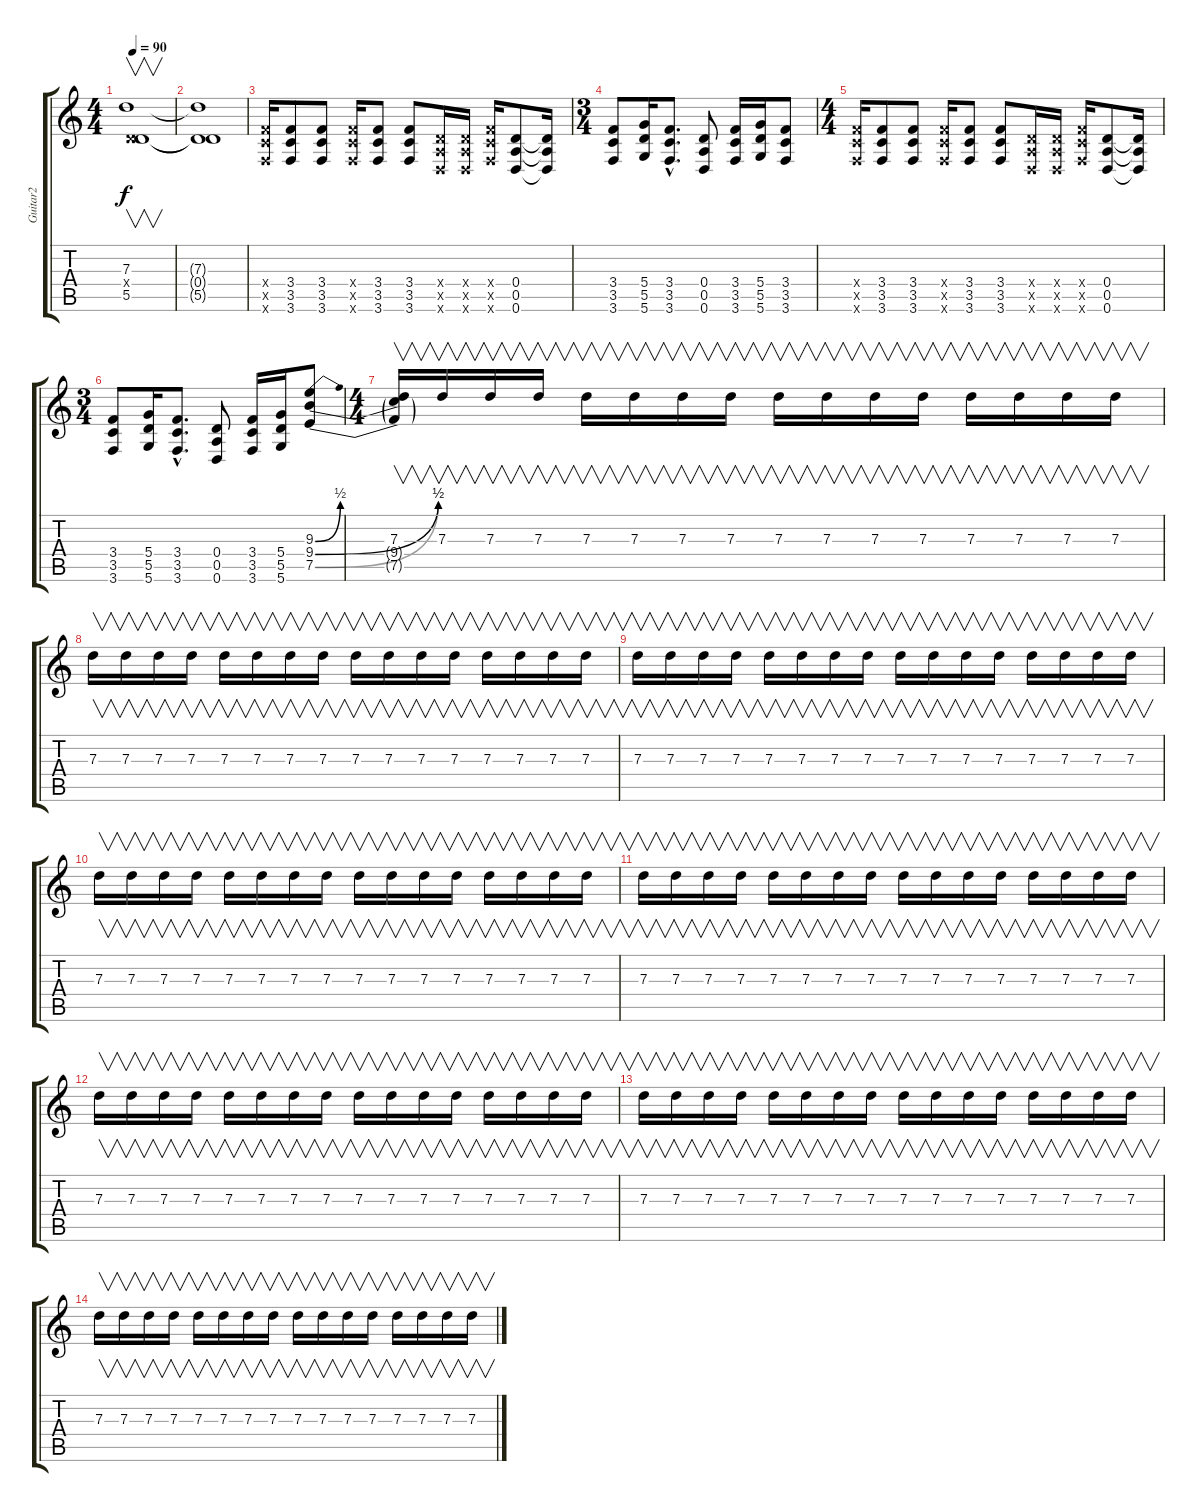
\track ("Guitar2" "Guitar2") {instrument distortionguitar}
\staff {score tabs}
\tuning (E4 B3 G3 D3 A2 D2) {hide}
\ts (4 4)
\tempo 90
\clef g2
\ks c
(7.3{t} 0.4{x} 5.5{t}).1{v dy f} |
(7.3{t} 0.4{t} 5.5{t}).1 |
(3.4{x} 3.5{x} 3.6{x}).16 (3.4 3.5 3.6).8 (3.4 3.5 3.6).8 (3.4{x} 3.5{x} 3.6{x}).16 (3.4 3.5 3.6).8 (3.4 3.5 3.6).8 (0.4{x} 0.5{x} 0.6{x}).16 (0.4{x} 0.5{x} 0.6{x}).16 (3.4{x} 3.5{x} 3.6{x}).16 (0.4 0.5 0.6).8 (0.4{t} 0.5{t} 0.6{t}).16 |
\ts (3 4)
(3.4 3.5 3.6).8 (5.4 5.5 5.6).16 (3.4{hac} 3.5{hac} 3.6{hac}).8{d} (0.4 0.5 0.6).8 (3.4 3.5 3.6).16 (5.4 5.5 5.6).16 (3.4 3.5 3.6).8 |
\ts (4 4)
(3.4{x} 3.5{x} 3.6{x}).16 (3.4 3.5 3.6).8 (3.4 3.5 3.6).8 (3.4{x} 3.5{x} 3.6{x}).16 (3.4 3.5 3.6).8 (3.4 3.5 3.6).8 (0.4{x} 0.5{x} 0.6{x}).16 (0.4{x} 0.5{x} 0.6{x}).16 (3.4{x} 3.5{x} 3.6{x}).16 (0.4 0.5 0.6).8 (0.4{t} 0.5{t} 0.6{t}).16 |
\ts (3 4)
(3.4 3.5 3.6).8 (5.4 5.5 5.6).16 (3.4{hac} 3.5{hac} 3.6{hac}).8{d} (0.4 0.5 0.6).8 (3.4 3.5 3.6).16 (5.4 5.5 5.6).16 (9.3{be (bend 0 0 60 2)} 9.4{be (bend 0 0 60 2)} 7.5{be (bend 0 0 60 2)}).8 |
\ts (4 4)
(7.3 9.4{t} 7.5{t}).16{v} 7.3.16{v} 7.3.16{v} 7.3.16{v} 7.3.16{v} 7.3.16{v} 7.3.16{v} 7.3.16{v} 7.3.16{v} 7.3.16{v} 7.3.16{v} 7.3.16{v} 7.3.16{v} 7.3.16{v} 7.3.16{v} 7.3.16{v} |
7.3.16{v} 7.3.16{v} 7.3.16{v} 7.3.16{v} 7.3.16{v} 7.3.16{v} 7.3.16{v} 7.3.16{v} 7.3.16{v} 7.3.16{v} 7.3.16{v} 7.3.16{v} 7.3.16{v} 7.3.16{v} 7.3.16{v} 7.3.16{v} |
7.3.16{v} 7.3.16{v} 7.3.16{v} 7.3.16{v} 7.3.16{v} 7.3.16{v} 7.3.16{v} 7.3.16{v} 7.3.16{v} 7.3.16{v} 7.3.16{v} 7.3.16{v} 7.3.16{v} 7.3.16{v} 7.3.16{v} 7.3.16{v} |
7.3.16{v} 7.3.16{v} 7.3.16{v} 7.3.16{v} 7.3.16{v} 7.3.16{v} 7.3.16{v} 7.3.16{v} 7.3.16{v} 7.3.16{v} 7.3.16{v} 7.3.16{v} 7.3.16{v} 7.3.16{v} 7.3.16{v} 7.3.16{v} |
7.3.16{v} 7.3.16{v} 7.3.16{v} 7.3.16{v} 7.3.16{v} 7.3.16{v} 7.3.16{v} 7.3.16{v} 7.3.16{v} 7.3.16{v} 7.3.16{v} 7.3.16{v} 7.3.16{v} 7.3.16{v} 7.3.16{v} 7.3.16{v} |
7.3.16{v} 7.3.16{v} 7.3.16{v} 7.3.16{v} 7.3.16{v} 7.3.16{v} 7.3.16{v} 7.3.16{v} 7.3.16{v} 7.3.16{v} 7.3.16{v} 7.3.16{v} 7.3.16{v} 7.3.16{v} 7.3.16{v} 7.3.16{v} |
7.3.16{v} 7.3.16{v} 7.3.16{v} 7.3.16{v} 7.3.16{v} 7.3.16{v} 7.3.16{v} 7.3.16{v} 7.3.16{v} 7.3.16{v} 7.3.16{v} 7.3.16{v} 7.3.16{v} 7.3.16{v} 7.3.16{v} 7.3.16{v} |
7.3.16{v} 7.3.16{v} 7.3.16{v} 7.3.16{v} 7.3.16{v} 7.3.16{v} 7.3.16{v} 7.3.16{v} 7.3.16{v} 7.3.16{v} 7.3.16{v} 7.3.16{v} 7.3.16{v} 7.3.16{v} 7.3.16{v} 7.3.16{v}
